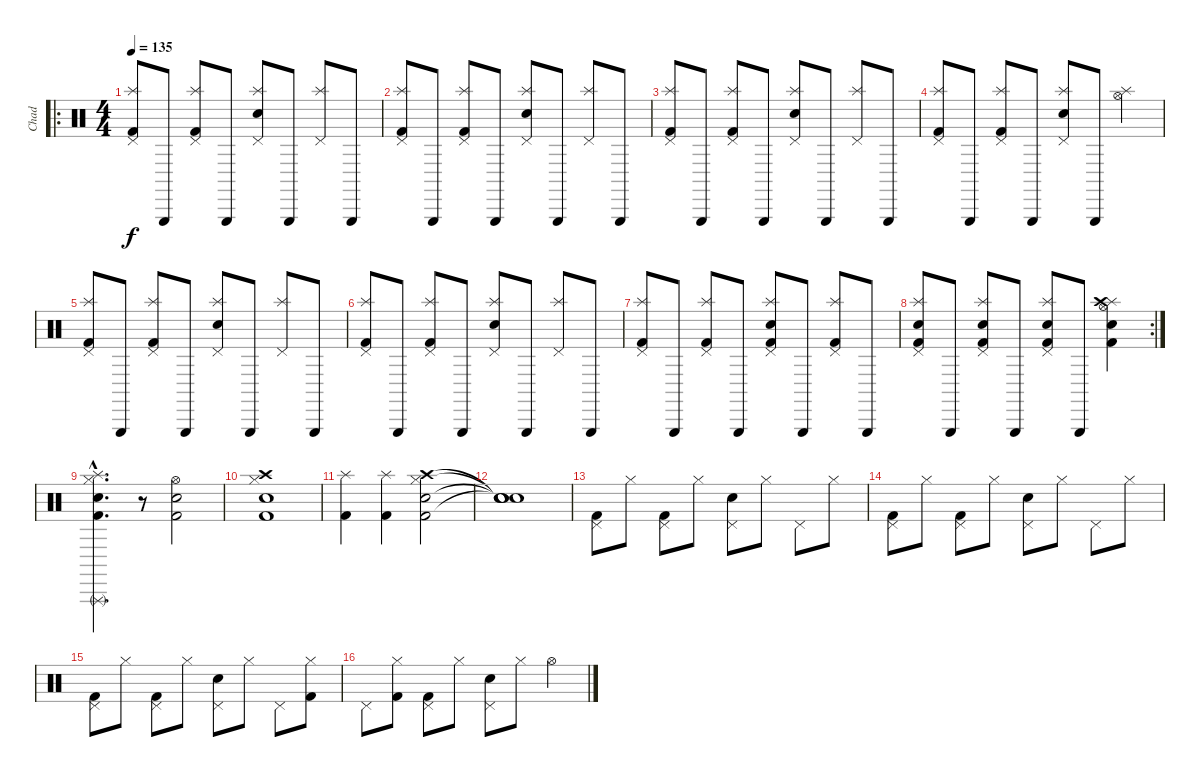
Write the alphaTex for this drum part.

\track ("Chad" "Chad") {instrument percussion}
\staff {score}
\articulation defaults
\ro
\ts (4 4)
\section ("" "")
\tempo 135
\clef neutral
\ks c
("Splash (hit)" "Pedal Hi-Hat (hit)" "Kick (hit) 2").8{dy f} "Triangle (hit)".8 ("Splash (hit)" "Pedal Hi-Hat (hit)" "Kick (hit) 2").8 "Triangle (hit)".8 ("Splash (hit)" "Pedal Hi-Hat (hit)" "Electric Snare (hit)").8 "Triangle (hit)".8 ("Splash (hit)" "Pedal Hi-Hat (hit)").8 "Triangle (hit)".8 |
("Splash (hit)" "Pedal Hi-Hat (hit)" "Kick (hit) 2").8 "Triangle (hit)".8 ("Splash (hit)" "Pedal Hi-Hat (hit)" "Kick (hit) 2").8 "Triangle (hit)".8 ("Splash (hit)" "Pedal Hi-Hat (hit)" "Electric Snare (hit)").8 "Triangle (hit)".8 ("Splash (hit)" "Pedal Hi-Hat (hit)").8 "Triangle (hit)".8 |
("Splash (hit)" "Pedal Hi-Hat (hit)" "Kick (hit) 2").8 "Triangle (hit)".8 ("Splash (hit)" "Pedal Hi-Hat (hit)" "Kick (hit) 2").8 "Triangle (hit)".8 ("Splash (hit)" "Pedal Hi-Hat (hit)" "Electric Snare (hit)").8 "Triangle (hit)".8 ("Splash (hit)" "Pedal Hi-Hat (hit)").8 "Triangle (hit)".8 |
("Splash (hit)" "Pedal Hi-Hat (hit)" "Kick (hit) 2").8 "Triangle (hit)".8 ("Splash (hit)" "Pedal Hi-Hat (hit)" "Kick (hit) 2").8 "Triangle (hit)".8 ("Splash (hit)" "Pedal Hi-Hat (hit)" "Electric Snare (hit)").8 "Triangle (hit)".8 ("Splash (hit)" "Hi-Hat (open)").4 |
("Splash (hit)" "Pedal Hi-Hat (hit)" "Kick (hit) 2").8 "Triangle (hit)".8 ("Splash (hit)" "Pedal Hi-Hat (hit)" "Kick (hit) 2").8 "Triangle (hit)".8 ("Splash (hit)" "Pedal Hi-Hat (hit)" "Electric Snare (hit)").8 "Triangle (hit)".8 ("Splash (hit)" "Pedal Hi-Hat (hit)").8 "Triangle (hit)".8 |
("Splash (hit)" "Pedal Hi-Hat (hit)" "Kick (hit) 2").8 "Triangle (hit)".8 ("Splash (hit)" "Pedal Hi-Hat (hit)" "Kick (hit) 2").8 "Triangle (hit)".8 ("Splash (hit)" "Pedal Hi-Hat (hit)" "Electric Snare (hit)").8 "Triangle (hit)".8 ("Splash (hit)" "Pedal Hi-Hat (hit)").8 "Triangle (hit)".8 |
("Splash (hit)" "Pedal Hi-Hat (hit)" "Kick (hit) 2").8 "Triangle (hit)".8 ("Splash (hit)" "Pedal Hi-Hat (hit)" "Kick (hit) 2").8 "Triangle (hit)".8 ("Splash (hit)" "Pedal Hi-Hat (hit)" "Electric Snare (hit)" "Kick (hit) 2").8 "Triangle (hit)".8 ("Splash (hit)" "Pedal Hi-Hat (hit)" "Kick (hit) 2").8 "Triangle (hit)".8 |
\rc 2
("Splash (hit)" "Pedal Hi-Hat (hit)" "Electric Snare (hit)" "Kick (hit) 2").8 "Triangle (hit)".8 ("Splash (hit)" "Pedal Hi-Hat (hit)" "Electric Snare (hit)" "Kick (hit) 2").8 "Triangle (hit)".8 ("Splash (hit)" "Pedal Hi-Hat (hit)" "Electric Snare (hit)" "Kick (hit) 2").8 "Triangle (hit)".8 ("Splash (hit)" "Hi-Hat (open)" "Crash high (hit)" "Electric Snare (hit)" "Kick (hit) 2").4 |
\section ("" "")
("Triangle (rnute)"{hac} "Splash (hit)"{hac} "Snare (hit) 2"{hac} "Hi-Hat (closed)"{hac} "Kick (hit) 2"{hac}).4{d} r.8 ("Hi-Hat (open)" "Electric Snare (hit)" "Kick (hit) 2").2 |
("Crash high (hit)" "Hi-Hat (closed)" "Electric Snare (hit)" "Kick (hit) 2").1 |
("Splash (hit)" "Kick (hit) 2").4 ("Splash (hit)" "Kick (hit) 2").4 ("Crash high (hit)" "Hi-Hat (closed)" "Electric Snare (hit)" "Kick (hit) 2").2 |
("Snare (hit)"{t} "Snare (hit)"{t} "Snare (hit)"{t} "Snare (hit)"{t}).1 |
\section ("" "")
("Pedal Hi-Hat (hit)" "Kick (hit) 2").8 "Hi-Hat (closed)".8 ("Pedal Hi-Hat (hit)" "Kick (hit) 2").8 "Hi-Hat (closed)".8 ("Pedal Hi-Hat (hit)" "Electric Snare (hit)").8 "Hi-Hat (closed)".8 "Pedal Hi-Hat (hit)".8 "Hi-Hat (closed)".8 |
("Pedal Hi-Hat (hit)" "Kick (hit) 2").8 "Hi-Hat (closed)".8 ("Pedal Hi-Hat (hit)" "Kick (hit) 2").8 "Hi-Hat (closed)".8 ("Pedal Hi-Hat (hit)" "Electric Snare (hit)").8 "Hi-Hat (closed)".8 "Pedal Hi-Hat (hit)".8 "Hi-Hat (closed)".8 |
("Pedal Hi-Hat (hit)" "Kick (hit) 2").8 "Hi-Hat (closed)".8 ("Pedal Hi-Hat (hit)" "Kick (hit) 2").8 "Hi-Hat (closed)".8 ("Pedal Hi-Hat (hit)" "Electric Snare (hit)").8 "Hi-Hat (closed)".8 "Pedal Hi-Hat (hit)".8 ("Hi-Hat (closed)" "Kick (hit) 2").8 |
"Pedal Hi-Hat (hit)".8 ("Hi-Hat (closed)" "Kick (hit) 2").8 ("Pedal Hi-Hat (hit)" "Kick (hit) 2").8 "Hi-Hat (closed)".8 ("Pedal Hi-Hat (hit)" "Electric Snare (hit)").8 "Hi-Hat (closed)".8 "Hi-Hat (open)".4
